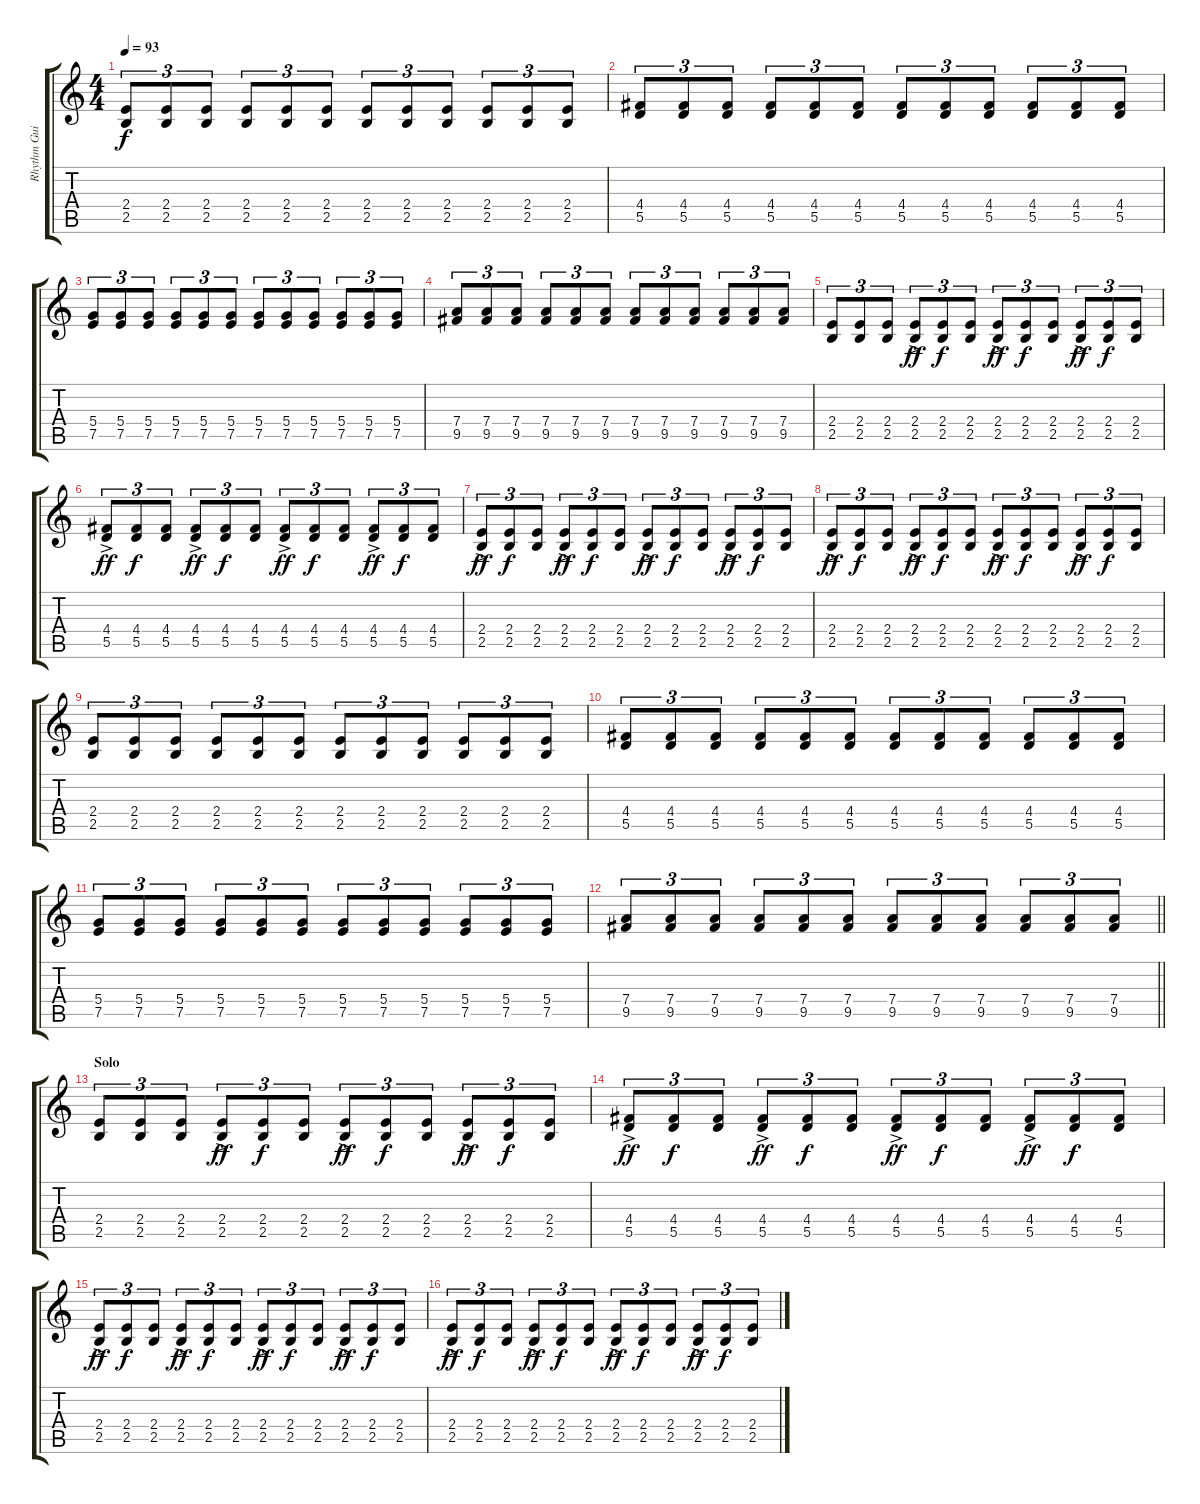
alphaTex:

\track ("Rhythm Guitar" "Rhythm Gui") {instrument acousticguitarsteel}
\staff {score tabs}
\tuning (E4 B3 G3 D3 A2 E2) {hide}
\ts (4 4)
\tempo 93
\clef g2
\ks c
(2.4 2.5).8{tu (3 2) dy f} (2.4 2.5).8{tu (3 2)} (2.4 2.5).8{tu (3 2)} (2.4 2.5).8{tu (3 2)} (2.4 2.5).8{tu (3 2)} (2.4 2.5).8{tu (3 2)} (2.4 2.5).8{tu (3 2)} (2.4 2.5).8{tu (3 2)} (2.4 2.5).8{tu (3 2)} (2.4 2.5).8{tu (3 2)} (2.4 2.5).8{tu (3 2)} (2.4 2.5).8{tu (3 2)} |
(4.4 5.5).8{tu (3 2)} (4.4 5.5).8{tu (3 2)} (4.4 5.5).8{tu (3 2)} (4.4 5.5).8{tu (3 2)} (4.4 5.5).8{tu (3 2)} (4.4 5.5).8{tu (3 2)} (4.4 5.5).8{tu (3 2)} (4.4 5.5).8{tu (3 2)} (4.4 5.5).8{tu (3 2)} (4.4 5.5).8{tu (3 2)} (4.4 5.5).8{tu (3 2)} (4.4 5.5).8{tu (3 2)} |
(5.4 7.5).8{tu (3 2)} (5.4 7.5).8{tu (3 2)} (5.4 7.5).8{tu (3 2)} (5.4 7.5).8{tu (3 2)} (5.4 7.5).8{tu (3 2)} (5.4 7.5).8{tu (3 2)} (5.4 7.5).8{tu (3 2)} (5.4 7.5).8{tu (3 2)} (5.4 7.5).8{tu (3 2)} (5.4 7.5).8{tu (3 2)} (5.4 7.5).8{tu (3 2)} (5.4 7.5).8{tu (3 2)} |
(7.4 9.5).8{tu (3 2)} (7.4 9.5).8{tu (3 2)} (7.4 9.5).8{tu (3 2)} (7.4 9.5).8{tu (3 2)} (7.4 9.5).8{tu (3 2)} (7.4 9.5).8{tu (3 2)} (7.4 9.5).8{tu (3 2)} (7.4 9.5).8{tu (3 2)} (7.4 9.5).8{tu (3 2)} (7.4 9.5).8{tu (3 2)} (7.4 9.5).8{tu (3 2)} (7.4 9.5).8{tu (3 2)} |
(2.4 2.5).8{tu (3 2)} (2.4 2.5).8{tu (3 2)} (2.4 2.5).8{tu (3 2)} (2.4{ac} 2.5{ac}).8{tu (3 2) dy ff} (2.4 2.5).8{tu (3 2) dy f} (2.4 2.5).8{tu (3 2)} (2.4{ac} 2.5{ac}).8{tu (3 2) dy ff} (2.4 2.5).8{tu (3 2) dy f} (2.4 2.5).8{tu (3 2)} (2.4{ac} 2.5{ac}).8{tu (3 2) dy ff} (2.4 2.5).8{tu (3 2) dy f} (2.4 2.5).8{tu (3 2)} |
(4.4{ac} 5.5{ac}).8{tu (3 2) dy ff} (4.4 5.5).8{tu (3 2) dy f} (4.4 5.5).8{tu (3 2)} (4.4{ac} 5.5{ac}).8{tu (3 2) dy ff} (4.4 5.5).8{tu (3 2) dy f} (4.4 5.5).8{tu (3 2)} (4.4{ac} 5.5{ac}).8{tu (3 2) dy ff} (4.4 5.5).8{tu (3 2) dy f} (4.4 5.5).8{tu (3 2)} (4.4{ac} 5.5{ac}).8{tu (3 2) dy ff} (4.4 5.5).8{tu (3 2) dy f} (4.4 5.5).8{tu (3 2)} |
(2.4{ac} 2.5{ac}).8{tu (3 2) dy ff} (2.4 2.5).8{tu (3 2) dy f} (2.4 2.5).8{tu (3 2)} (2.4{ac} 2.5{ac}).8{tu (3 2) dy ff} (2.4 2.5).8{tu (3 2) dy f} (2.4 2.5).8{tu (3 2)} (2.4{ac} 2.5{ac}).8{tu (3 2) dy ff} (2.4 2.5).8{tu (3 2) dy f} (2.4 2.5).8{tu (3 2)} (2.4{ac} 2.5{ac}).8{tu (3 2) dy ff} (2.4 2.5).8{tu (3 2) dy f} (2.4 2.5).8{tu (3 2)} |
(2.4{ac} 2.5{ac}).8{tu (3 2) dy ff} (2.4 2.5).8{tu (3 2) dy f} (2.4 2.5).8{tu (3 2)} (2.4{ac} 2.5{ac}).8{tu (3 2) dy ff} (2.4 2.5).8{tu (3 2) dy f} (2.4 2.5).8{tu (3 2)} (2.4{ac} 2.5{ac}).8{tu (3 2) dy ff} (2.4 2.5).8{tu (3 2) dy f} (2.4 2.5).8{tu (3 2)} (2.4{ac} 2.5{ac}).8{tu (3 2) dy ff} (2.4 2.5).8{tu (3 2) dy f} (2.4 2.5).8{tu (3 2)} |
(2.4 2.5).8{tu (3 2)} (2.4 2.5).8{tu (3 2)} (2.4 2.5).8{tu (3 2)} (2.4 2.5).8{tu (3 2)} (2.4 2.5).8{tu (3 2)} (2.4 2.5).8{tu (3 2)} (2.4 2.5).8{tu (3 2)} (2.4 2.5).8{tu (3 2)} (2.4 2.5).8{tu (3 2)} (2.4 2.5).8{tu (3 2)} (2.4 2.5).8{tu (3 2)} (2.4 2.5).8{tu (3 2)} |
(4.4 5.5).8{tu (3 2)} (4.4 5.5).8{tu (3 2)} (4.4 5.5).8{tu (3 2)} (4.4 5.5).8{tu (3 2)} (4.4 5.5).8{tu (3 2)} (4.4 5.5).8{tu (3 2)} (4.4 5.5).8{tu (3 2)} (4.4 5.5).8{tu (3 2)} (4.4 5.5).8{tu (3 2)} (4.4 5.5).8{tu (3 2)} (4.4 5.5).8{tu (3 2)} (4.4 5.5).8{tu (3 2)} |
(5.4 7.5).8{tu (3 2)} (5.4 7.5).8{tu (3 2)} (5.4 7.5).8{tu (3 2)} (5.4 7.5).8{tu (3 2)} (5.4 7.5).8{tu (3 2)} (5.4 7.5).8{tu (3 2)} (5.4 7.5).8{tu (3 2)} (5.4 7.5).8{tu (3 2)} (5.4 7.5).8{tu (3 2)} (5.4 7.5).8{tu (3 2)} (5.4 7.5).8{tu (3 2)} (5.4 7.5).8{tu (3 2)} |
\barLineRight lightlight
(7.4 9.5).8{tu (3 2) volume 5} (7.4 9.5).8{tu (3 2)} (7.4 9.5).8{tu (3 2)} (7.4 9.5).8{tu (3 2)} (7.4 9.5).8{tu (3 2)} (7.4 9.5).8{tu (3 2)} (7.4 9.5).8{tu (3 2)} (7.4 9.5).8{tu (3 2)} (7.4 9.5).8{tu (3 2)} (7.4 9.5).8{tu (3 2)} (7.4 9.5).8{tu (3 2)} (7.4 9.5).8{tu (3 2)} |
\section ("" "Solo")
(2.4 2.5).8{tu (3 2)} (2.4 2.5).8{tu (3 2)} (2.4 2.5).8{tu (3 2)} (2.4{ac} 2.5{ac}).8{tu (3 2) dy ff} (2.4 2.5).8{tu (3 2) dy f} (2.4 2.5).8{tu (3 2)} (2.4{ac} 2.5{ac}).8{tu (3 2) dy ff} (2.4 2.5).8{tu (3 2) dy f} (2.4 2.5).8{tu (3 2)} (2.4{ac} 2.5{ac}).8{tu (3 2) dy ff} (2.4 2.5).8{tu (3 2) dy f} (2.4 2.5).8{tu (3 2)} |
(4.4{ac} 5.5{ac}).8{tu (3 2) dy ff} (4.4 5.5).8{tu (3 2) dy f} (4.4 5.5).8{tu (3 2)} (4.4{ac} 5.5{ac}).8{tu (3 2) dy ff} (4.4 5.5).8{tu (3 2) dy f} (4.4 5.5).8{tu (3 2)} (4.4{ac} 5.5{ac}).8{tu (3 2) dy ff} (4.4 5.5).8{tu (3 2) dy f} (4.4 5.5).8{tu (3 2)} (4.4{ac} 5.5{ac}).8{tu (3 2) dy ff} (4.4 5.5).8{tu (3 2) dy f} (4.4 5.5).8{tu (3 2)} |
(2.4{ac} 2.5{ac}).8{tu (3 2) dy ff} (2.4 2.5).8{tu (3 2) dy f} (2.4 2.5).8{tu (3 2)} (2.4{ac} 2.5{ac}).8{tu (3 2) dy ff} (2.4 2.5).8{tu (3 2) dy f} (2.4 2.5).8{tu (3 2)} (2.4{ac} 2.5{ac}).8{tu (3 2) dy ff} (2.4 2.5).8{tu (3 2) dy f} (2.4 2.5).8{tu (3 2)} (2.4{ac} 2.5{ac}).8{tu (3 2) dy ff} (2.4 2.5).8{tu (3 2) dy f} (2.4 2.5).8{tu (3 2)} |
(2.4{ac} 2.5{ac}).8{tu (3 2) dy ff} (2.4 2.5).8{tu (3 2) dy f} (2.4 2.5).8{tu (3 2)} (2.4{ac} 2.5{ac}).8{tu (3 2) dy ff} (2.4 2.5).8{tu (3 2) dy f} (2.4 2.5).8{tu (3 2)} (2.4{ac} 2.5{ac}).8{tu (3 2) dy ff} (2.4 2.5).8{tu (3 2) dy f} (2.4 2.5).8{tu (3 2)} (2.4{ac} 2.5{ac}).8{tu (3 2) dy ff} (2.4 2.5).8{tu (3 2) dy f} (2.4 2.5).8{tu (3 2)}
